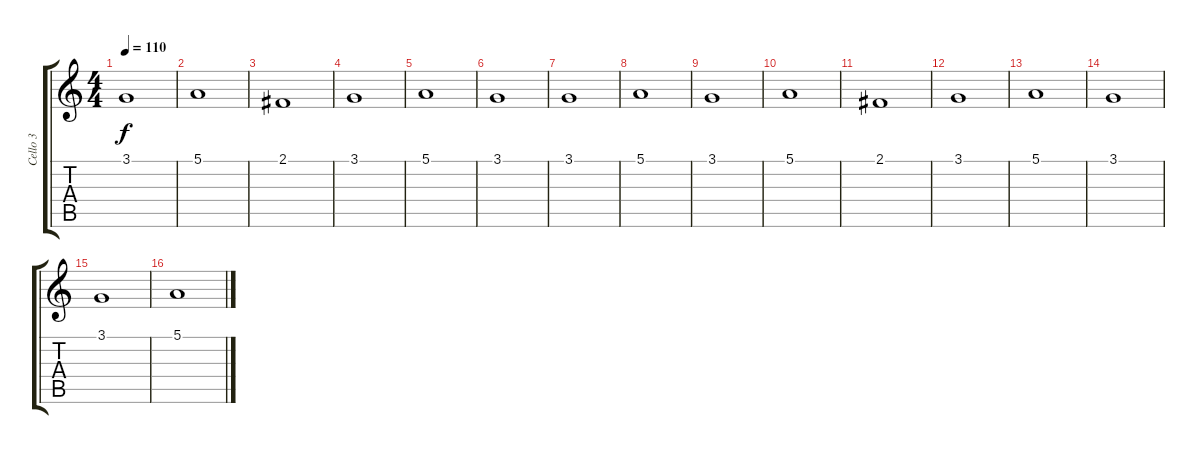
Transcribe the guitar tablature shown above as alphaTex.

\track ("Cello 3" "Cello 3") {instrument cello}
\staff {score tabs}
\tuning (E4 B3 G3 D3 A2 E2) {hide}
\ts (4 4)
\tempo 110
\clef g2
\ks c
3.1.1{dy f} |
5.1.1 |
2.1.1 |
3.1.1 |
5.1.1 |
3.1.1 |
3.1.1 |
5.1.1 |
3.1.1 |
5.1.1 |
2.1.1 |
3.1.1 |
5.1.1 |
3.1.1 |
3.1.1 |
5.1.1
